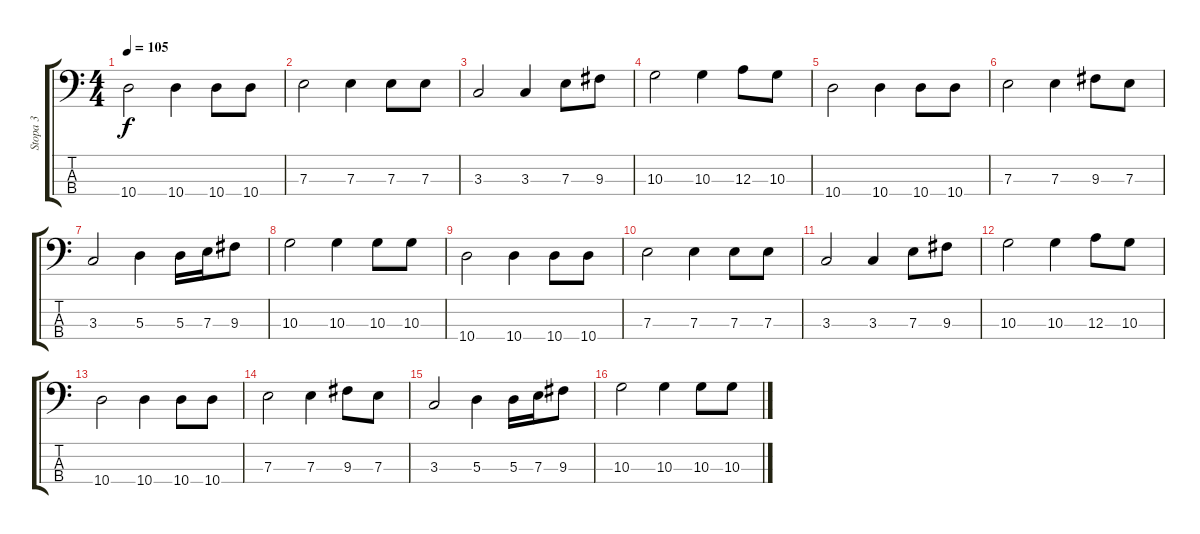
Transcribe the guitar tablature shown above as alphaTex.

\track ("Stopa 3" "Stopa 3") {instrument electricbasspick}
\staff {score tabs}
\tuning (G2 D2 A1 E1) {hide}
\ts (4 4)
\tempo 105
\clef f4
\ks c
10.4.2{dy f} 10.4.4 10.4.8 10.4.8 |
7.3.2 7.3.4 7.3.8 7.3.8 |
3.3.2 3.3.4 7.3.8 9.3.8 |
10.3.2 10.3.4 12.3.8 10.3.8 |
10.4.2 10.4.4 10.4.8 10.4.8 |
7.3.2 7.3.4 9.3.8 7.3.8 |
3.3.2 5.3.4 5.3.16 7.3.16 9.3.8 |
10.3.2 10.3.4 10.3.8 10.3.8 |
10.4.2 10.4.4 10.4.8 10.4.8 |
7.3.2 7.3.4 7.3.8 7.3.8 |
3.3.2 3.3.4 7.3.8 9.3.8 |
10.3.2 10.3.4 12.3.8 10.3.8 |
10.4.2 10.4.4 10.4.8 10.4.8 |
7.3.2 7.3.4 9.3.8 7.3.8 |
3.3.2 5.3.4 5.3.16 7.3.16 9.3.8 |
10.3.2 10.3.4 10.3.8 10.3.8
